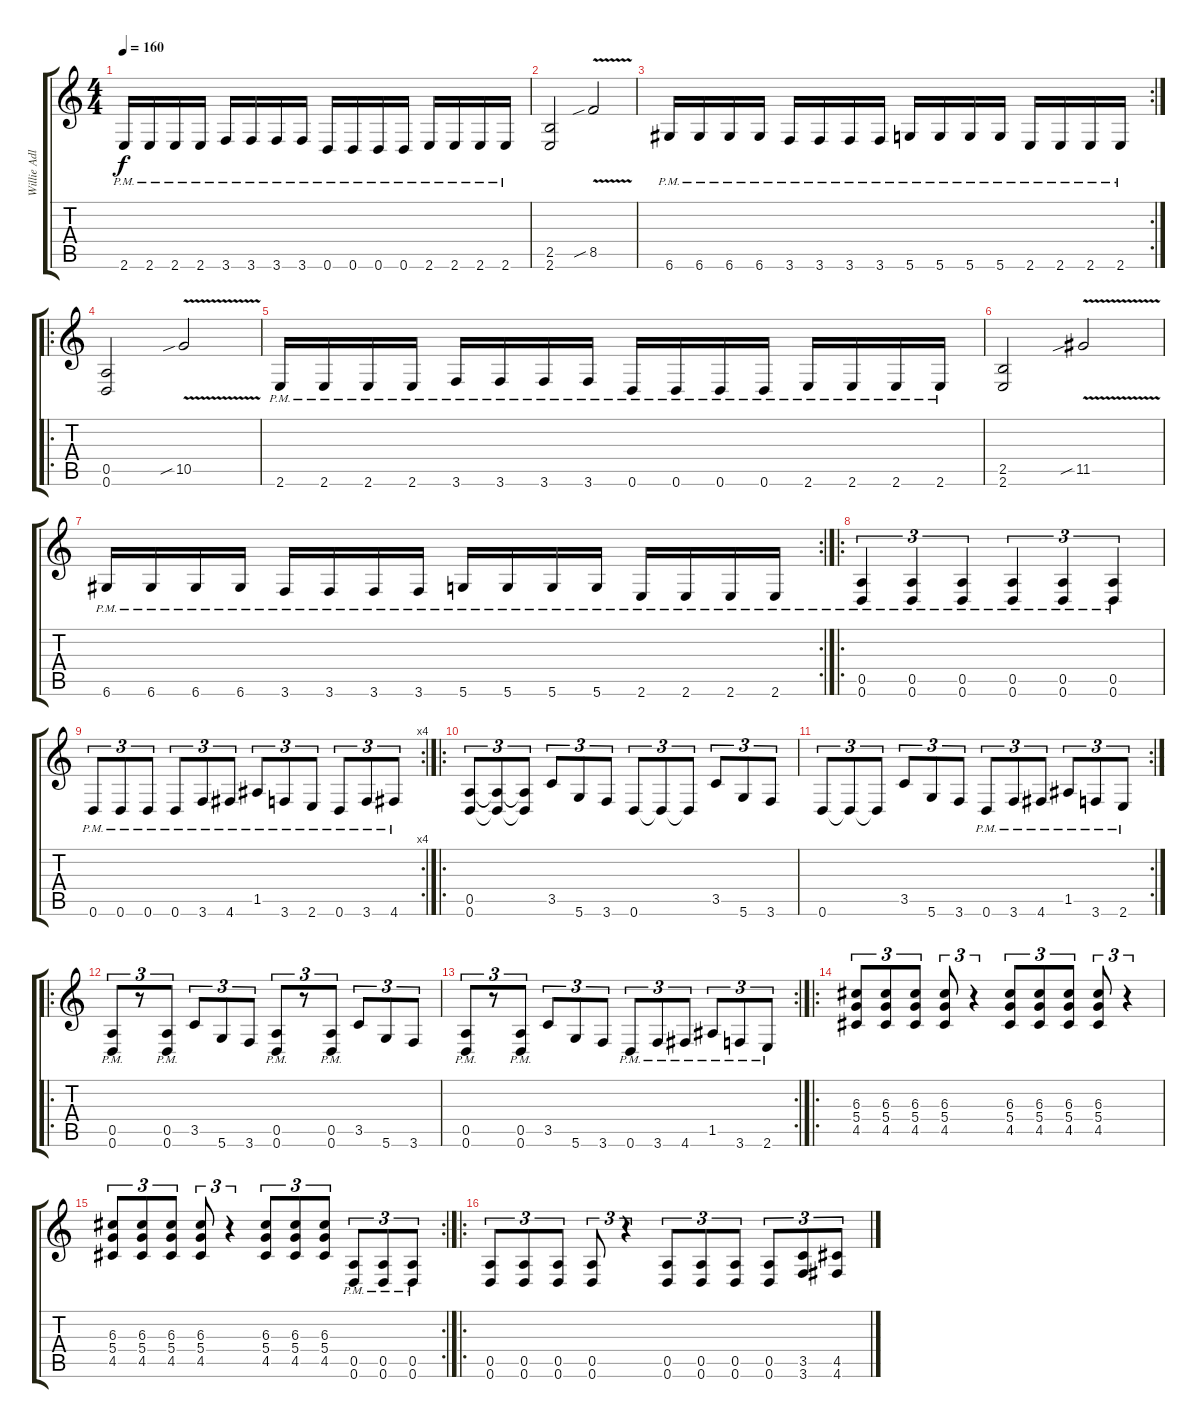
\track ("Willie Adler" "Willie Adl") {instrument distortionguitar}
\staff {score tabs}
\tuning (E4 B3 G3 D3 A2 D2) {hide}
\ts (4 4)
\tempo 160
\clef g2
\ks c
2.6{pm}.16{dy f} 2.6{pm}.16 2.6{pm}.16 2.6{pm}.16 3.6{pm}.16 3.6{pm}.16 3.6{pm}.16 3.6{pm}.16 0.6{pm}.16 0.6{pm}.16 0.6{pm}.16 0.6{pm}.16 2.6{pm}.16 2.6{pm}.16 2.6{pm}.16 2.6{pm}.16 |
(2.5 2.6).2 8.5{v sib}.2 |
\rc 2
6.6{pm}.16 6.6{pm}.16 6.6{pm}.16 6.6{pm}.16 3.6{pm}.16 3.6{pm}.16 3.6{pm}.16 3.6{pm}.16 5.6{pm}.16 5.6{pm}.16 5.6{pm}.16 5.6{pm}.16 2.6{pm}.16 2.6{pm}.16 2.6{pm}.16 2.6{pm}.16 |
\ro
(0.5 0.6).2 10.5{v sib}.2 |
2.6{pm}.16 2.6{pm}.16 2.6{pm}.16 2.6{pm}.16 3.6{pm}.16 3.6{pm}.16 3.6{pm}.16 3.6{pm}.16 0.6{pm}.16 0.6{pm}.16 0.6{pm}.16 0.6{pm}.16 2.6{pm}.16 2.6{pm}.16 2.6{pm}.16 2.6{pm}.16 |
(2.5 2.6).2 11.5{v sib}.2 |
\rc 2
6.6{pm}.16 6.6{pm}.16 6.6{pm}.16 6.6{pm}.16 3.6{pm}.16 3.6{pm}.16 3.6{pm}.16 3.6{pm}.16 5.6{pm}.16 5.6{pm}.16 5.6{pm}.16 5.6{pm}.16 2.6{pm}.16 2.6{pm}.16 2.6{pm}.16 2.6{pm}.16 |
\ro
(0.5{pm} 0.6{pm}).4{tu (3 2)} (0.5{pm} 0.6{pm}).4{tu (3 2)} (0.5{pm} 0.6{pm}).4{tu (3 2)} (0.5{pm} 0.6{pm}).4{tu (3 2)} (0.5{pm} 0.6{pm}).4{tu (3 2)} (0.5{pm} 0.6{pm}).4{tu (3 2)} |
\rc 4
0.6{pm}.8{tu (3 2)} 0.6{pm}.8{tu (3 2)} 0.6{pm}.8{tu (3 2)} 0.6{pm}.8{tu (3 2)} 3.6{pm}.8{tu (3 2)} 4.6{pm}.8{tu (3 2)} 1.5{pm}.8{tu (3 2)} 3.6{pm}.8{tu (3 2)} 2.6{pm}.8{tu (3 2)} 0.6{pm}.8{tu (3 2)} 3.6{pm}.8{tu (3 2)} 4.6{pm}.8{tu (3 2)} |
\ro
(0.5 0.6).8{tu (3 2)} (0.5{t} 0.6{t}).8{tu (3 2)} (0.5{t} 0.6{t}).8{tu (3 2)} 3.5.8{tu (3 2)} 5.6.8{tu (3 2)} 3.6.8{tu (3 2)} 0.6.8{tu (3 2)} 0.6{t}.8{tu (3 2)} 0.6{t}.8{tu (3 2)} 3.5.8{tu (3 2)} 5.6.8{tu (3 2)} 3.6.8{tu (3 2)} |
\rc 2
0.6.8{tu (3 2)} 0.6{t}.8{tu (3 2)} 0.6{t}.8{tu (3 2)} 3.5.8{tu (3 2)} 5.6.8{tu (3 2)} 3.6.8{tu (3 2)} 0.6{pm}.8{tu (3 2)} 3.6{pm}.8{tu (3 2)} 4.6{pm}.8{tu (3 2)} 1.5{pm}.8{tu (3 2)} 3.6{pm}.8{tu (3 2)} 2.6{pm}.8{tu (3 2)} |
\ro
(0.5{pm} 0.6{pm}).8{tu (3 2)} r.8{tu (3 2)} (0.5{pm} 0.6{pm}).8{tu (3 2)} 3.5.8{tu (3 2)} 5.6.8{tu (3 2)} 3.6.8{tu (3 2)} (0.5{pm} 0.6{pm}).8{tu (3 2)} r.8{tu (3 2)} (0.5{pm} 0.6{pm}).8{tu (3 2)} 3.5.8{tu (3 2)} 5.6.8{tu (3 2)} 3.6.8{tu (3 2)} |
\rc 2
(0.5{pm} 0.6{pm}).8{tu (3 2)} r.8{tu (3 2)} (0.5{pm} 0.6{pm}).8{tu (3 2)} 3.5.8{tu (3 2)} 5.6.8{tu (3 2)} 3.6.8{tu (3 2)} 0.6{pm}.8{tu (3 2)} 3.6{pm}.8{tu (3 2)} 4.6{pm}.8{tu (3 2)} 1.5{pm}.8{tu (3 2)} 3.6{pm}.8{tu (3 2)} 2.6{pm}.8{tu (3 2)} |
\ro
(6.3 5.4 4.5).8{tu (3 2)} (6.3 5.4 4.5).8{tu (3 2)} (6.3 5.4 4.5).8{tu (3 2)} (6.3 5.4 4.5).8{tu (3 2)} r.4{tu (3 2)} (6.3 5.4 4.5).8{tu (3 2)} (6.3 5.4 4.5).8{tu (3 2)} (6.3 5.4 4.5).8{tu (3 2)} (6.3 5.4 4.5).8{tu (3 2)} r.4{tu (3 2)} |
\rc 2
(6.3 5.4 4.5).8{tu (3 2)} (6.3 5.4 4.5).8{tu (3 2)} (6.3 5.4 4.5).8{tu (3 2)} (6.3 5.4 4.5).8{tu (3 2)} r.4{tu (3 2)} (6.3 5.4 4.5).8{tu (3 2)} (6.3 5.4 4.5).8{tu (3 2)} (6.3 5.4 4.5).8{tu (3 2)} (0.5{pm} 0.6{pm}).8{tu (3 2)} (0.5{pm} 0.6{pm}).8{tu (3 2)} (0.5{pm} 0.6{pm}).8{tu (3 2)} |
\ro
(0.5 0.6).8{tu (3 2)} (0.5 0.6).8{tu (3 2)} (0.5 0.6).8{tu (3 2)} (0.5 0.6).8{tu (3 2)} r.4{tu (3 2)} (0.5 0.6).8{tu (3 2)} (0.5 0.6).8{tu (3 2)} (0.5 0.6).8{tu (3 2)} (0.5 0.6).8{tu (3 2)} (3.5 3.6).8{tu (3 2)} (4.5 4.6).8{tu (3 2)}
